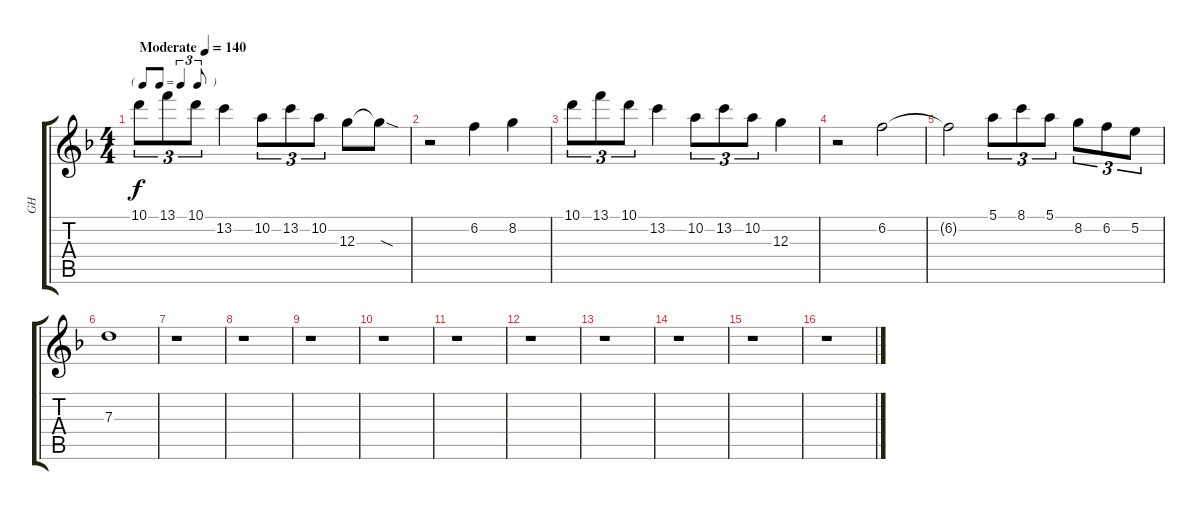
\track ("GH" "GH") {instrument acousticguitarsteel}
\staff {score tabs}
\tuning (E4 B3 G3 D3 A2 D2) {hide}
\ts (4 4)
\tf triplet8th
\tempo (140 "Moderate")
\clef g2
\ks dminor
10.1.8{tu (3 2) dy f instrument acousticguitarsteel} 13.1.8{tu (3 2)} 10.1.8{tu (3 2)} 13.2.4 10.2.8{tu (3 2)} 13.2.8{tu (3 2)} 10.2.8{tu (3 2)} 12.3.8 12.3{sod t}.8 |
r.2 6.2.4 8.2.4 |
10.1.8{tu (3 2)} 13.1.8{tu (3 2)} 10.1.8{tu (3 2)} 13.2.4 10.2.8{tu (3 2)} 13.2.8{tu (3 2)} 10.2.8{tu (3 2)} 12.3.4 |
r.2 6.2.2 |
6.2{t}.2 5.1.8{tu (3 2)} 8.1.8{tu (3 2)} 5.1.8{tu (3 2)} 8.2.8{tu (3 2)} 6.2.8{tu (3 2)} 5.2.8{tu (3 2)} |
7.3.1 |
r.1 |
r.1 |
r.1 |
r.1 |
r.1 |
r.1 |
r.1 |
r.1 |
r.1 |
r.1
